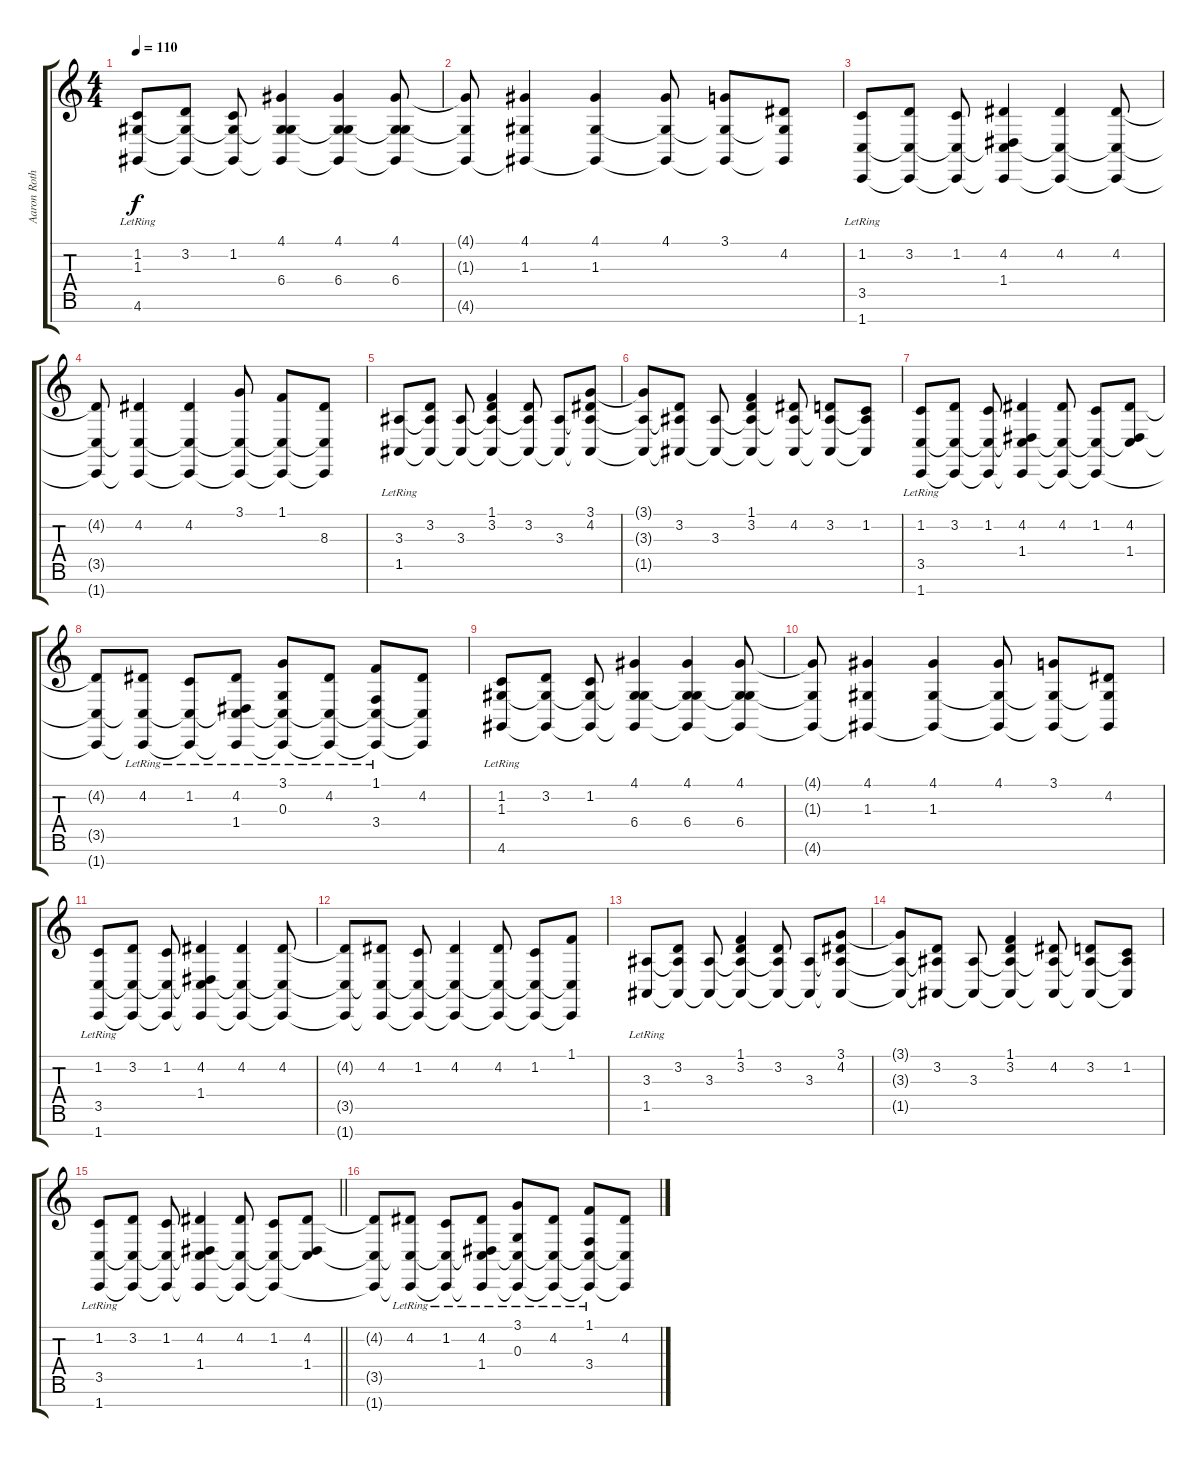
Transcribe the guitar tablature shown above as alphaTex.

\track ("Aaron Rothe" "Aaron Roth") {instrument acousticgrandpiano}
\staff {score tabs}
\tuning (E4 B3 G3 D3 A2 E2 B1) {hide}
\ts (4 4)
\tempo 110
\clef g2
\ks c
(1.2 1.3{lr} 4.6{lr}).8{dy f} (3.2 1.3{t} 4.6{t}).8 (1.2 1.3{t} 4.6{t}).8 (4.1 1.3{t} 6.4 4.6{t}).4 (4.1 1.3{t} 6.4 4.6{t}).4 (4.1 1.3{t} 6.4 4.6{t}).8 |
(4.1{t} 1.3{t} 4.6{t}).8 (4.1 1.3 4.6{t}).4 (4.1 1.3 4.6{t}).4 (4.1 1.3{t} 4.6{t}).8 (3.1 1.3{t} 4.6{t}).8 (4.2 1.3{t} 4.6{t}).8 |
(1.2 3.5{lr} 1.7{lr}).8 (3.2 3.5{t} 1.7{t}).8 (1.2 3.5{t} 1.7{t}).8 (4.2 1.4 3.5{t} 1.7{t}).4 (4.2 3.5{t} 1.7{t}).4 (4.2 3.5{t} 1.7{t}).8 |
(4.2{t} 3.5{t} 1.7{t}).8 (4.2 3.5{t} 1.7{t}).4 (4.2 3.5{t} 1.7{t}).4 (3.1 3.5{t} 1.7{t}).8 (1.1 3.5{t} 1.7{t}).8 (8.3 3.5{t} 1.7{t}).8 |
(3.3{lr} 1.5{lr}).8 (3.2 3.3{t} 1.5{t}).8 (3.3 1.5{t}).8 (1.1 3.2 3.3{t} 1.5{t}).4 (3.2 3.3{t} 1.5{t}).8 (3.3 1.5{t}).8 (3.1 4.2 3.3{t} 1.5{t}).8 |
(3.1{t} 3.3{t} 1.5{t}).8 (3.2 3.3{t} 1.5{t}).8 (3.3 1.5{t}).8 (1.1 3.2 3.3{t} 1.5{t}).4 (4.2 3.3{t} 1.5{t}).8 (3.2 3.3{t} 1.5{t}).8 (1.2 3.3{t} 1.5{t}).8 |
(1.2 3.5{lr} 1.7{lr}).8 (3.2 3.5{t} 1.7{t}).8 (1.2 3.5{t} 1.7{t}).8 (4.2 1.4 3.5{t} 1.7{t}).4 (4.2 3.5{t} 1.7{t}).8 (1.2 3.5{t} 1.7{t}).8 (4.2 1.4 3.5{t}).8 |
(4.2{t} 3.5{t} 1.7{t}).8 (4.2{lr} 3.5{t} 1.7{t}).8 (1.2{lr} 3.5{t} 1.7{t}).8 (4.2{lr} 1.4{lr} 3.5{t} 1.7{t}).8 (3.1{lr} 0.3{lr} 3.5{t} 1.7{t}).8 (4.2{lr} 3.5{t} 1.7{t}).8 (1.1{lr} 3.4{lr} 3.5{t} 1.7{t}).8 (4.2 3.5{t} 1.7{t}).8 |
(1.2 1.3{lr} 4.6{lr}).8 (3.2 1.3{t} 4.6{t}).8 (1.2 1.3{t} 4.6{t}).8 (4.1 1.3{t} 6.4 4.6{t}).4 (4.1 1.3{t} 6.4 4.6{t}).4 (4.1 1.3{t} 6.4 4.6{t}).8 |
(4.1{t} 1.3{t} 4.6{t}).8 (4.1 1.3 4.6{t}).4 (4.1 1.3 4.6{t}).4 (4.1 1.3{t} 4.6{t}).8 (3.1 1.3{t} 4.6{t}).8 (4.2 1.3{t} 4.6{t}).8 |
(1.2 3.5{lr} 1.7{lr}).8 (3.2 3.5{t} 1.7{t}).8 (1.2 3.5{t} 1.7{t}).8 (4.2 1.4 3.5{t} 1.7{t}).4 (4.2 3.5{t} 1.7{t}).4 (4.2 3.5{t} 1.7{t}).8 |
(4.2{t} 3.5{t} 1.7{t}).8 (4.2 3.5{t} 1.7{t}).8 (1.2 3.5{t} 1.7{t}).8 (4.2 3.5{t} 1.7{t}).4 (4.2 3.5{t} 1.7{t}).8 (1.2 3.5{t} 1.7{t}).8 (1.1 3.5{t} 1.7{t}).8 |
(3.3{lr} 1.5{lr}).8 (3.2 3.3{t} 1.5{t}).8 (3.3 1.5{t}).8 (1.1 3.2 3.3{t} 1.5{t}).4 (3.2 3.3{t} 1.5{t}).8 (3.3 1.5{t}).8 (3.1 4.2 3.3{t} 1.5{t}).8 |
(3.1{t} 3.3{t} 1.5{t}).8 (3.2 3.3{t} 1.5{t}).8 (3.3 1.5{t}).8 (1.1 3.2 3.3{t} 1.5{t}).4 (4.2 3.3{t} 1.5{t}).8 (3.2 3.3{t} 1.5{t}).8 (1.2 3.3{t} 1.5{t}).8 |
\barLineRight lightlight
(1.2 3.5{lr} 1.7{lr}).8 (3.2 3.5{t} 1.7{t}).8 (1.2 3.5{t} 1.7{t}).8 (4.2 1.4 3.5{t} 1.7{t}).4 (4.2 3.5{t} 1.7{t}).8 (1.2 3.5{t} 1.7{t}).8 (4.2 1.4 3.5{t}).8 |
(4.2{t} 3.5{t} 1.7{t}).8 (4.2{lr} 3.5{t} 1.7{t}).8 (1.2{lr} 3.5{t} 1.7{t}).8 (4.2{lr} 1.4{lr} 3.5{t} 1.7{t}).8 (3.1{lr} 0.3{lr} 3.5{t} 1.7{t}).8 (4.2{lr} 3.5{t} 1.7{t}).8 (1.1{lr} 3.4{lr} 3.5{t} 1.7{t}).8 (4.2 3.5{t} 1.7{t}).8
